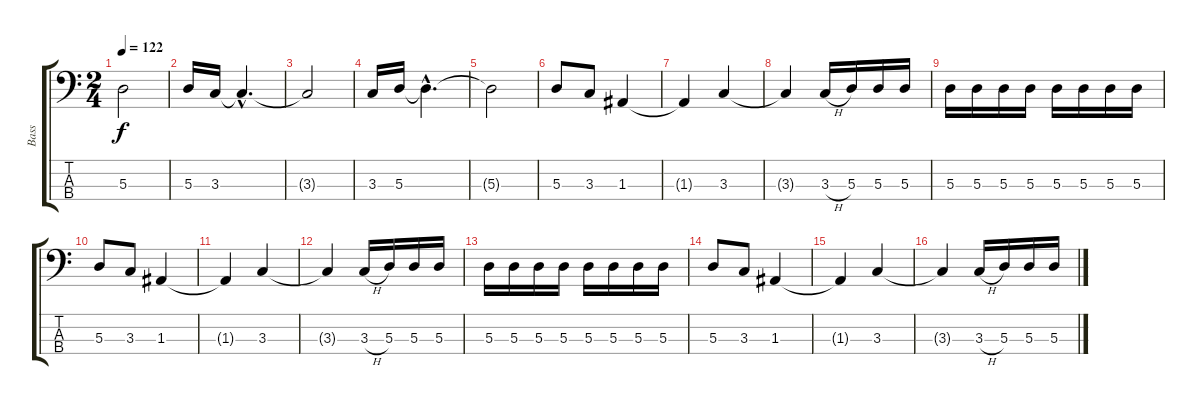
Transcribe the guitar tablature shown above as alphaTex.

\track ("Bass" "Bass") {instrument electricbassfinger}
\staff {score tabs}
\tuning (G2 D2 A1 E1) {hide}
\ts (2 4)
\tempo 122
\clef f4
\ks c
5.3{t}.2{dy f} |
5.3.16 3.3.16 3.3{hac t}.4{d} |
3.3{t}.2 |
3.3.16 5.3.16 5.3{hac t}.4{d} |
5.3{t}.2 |
5.3.8 3.3.8 1.3.4 |
1.3{t}.4 3.3.4 |
3.3{t}.4 3.3{h}.16 5.3.16 5.3.16 5.3.16 |
5.3.16 5.3.16 5.3.16 5.3.16 5.3.16 5.3.16 5.3.16 5.3.16 |
5.3.8 3.3.8 1.3.4 |
1.3{t}.4 3.3.4 |
3.3{t}.4 3.3{h}.16 5.3.16 5.3.16 5.3.16 |
5.3.16 5.3.16 5.3.16 5.3.16 5.3.16 5.3.16 5.3.16 5.3.16 |
5.3.8 3.3.8 1.3.4 |
1.3{t}.4 3.3.4 |
3.3{t}.4 3.3{h}.16 5.3.16 5.3.16 5.3.16
